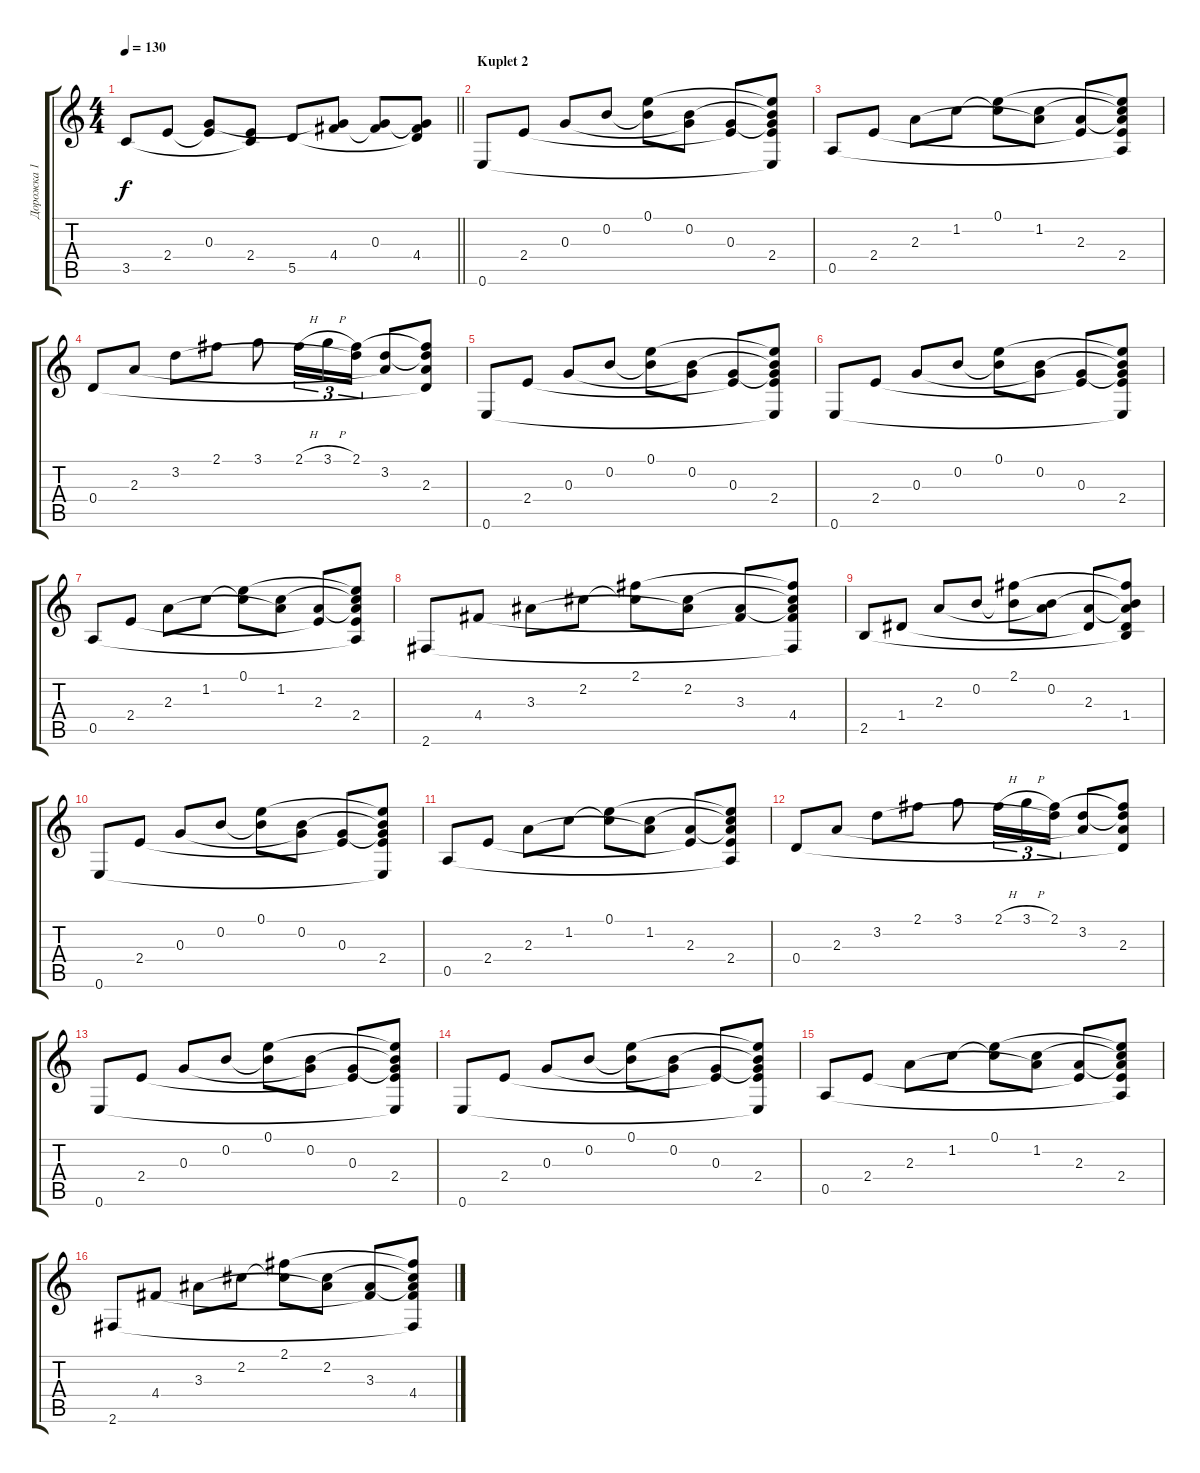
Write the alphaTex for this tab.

\track ("Дорожка 1" "Дорожка 1") {instrument acousticguitarsteel}
\staff {score tabs}
\tuning (E4 B3 G3 D3 A2 E2) {hide}
\ts (4 4)
\tempo 130
\clef g2
\barLineRight lightlight
\ks c
3.5.8{dy f} 2.4.8 (0.3 2.4{t}).8 (2.4 3.5{t}).8 5.5.8 (0.3{t} 4.4).8 (0.3 4.4{t}).8 (0.3{t} 4.4 5.5{t}).8 |
\section ("" "Kuplet 2")
0.6.8 2.4.8 0.3.8 0.2.8 (0.1 0.2{t}).8 (0.2 0.3{t}).8 (0.3 2.4{t}).8 (0.1{t} 0.2{t} 0.3{t} 2.4 0.6{t}).8 |
0.5.8 2.4.8 2.3.8 1.2.8 (0.1 1.2{t}).8 (1.2 2.3{t}).8 (2.3 2.4{t}).8 (0.1{t} 1.2{t} 2.3{t} 2.4 0.5{t}).8 |
0.4.8 2.3.8 3.2.8 2.1.8 3.1.8 2.1{h}.16{tu (3 2)} 3.1{h}.16{tu (3 2)} (2.1 3.2{t}).16{tu (3 2)} (3.2 2.3{t}).8 (2.1{t} 3.2{t} 2.3 0.4{t}).8 |
0.6.8 2.4.8 0.3.8 0.2.8 (0.1 0.2{t}).8 (0.2 0.3{t}).8 (0.3 2.4{t}).8 (0.1{t} 0.2{t} 0.3{t} 2.4 0.6{t}).8 |
0.6.8 2.4.8 0.3.8 0.2.8 (0.1 0.2{t}).8 (0.2 0.3{t}).8 (0.3 2.4{t}).8 (0.1{t} 0.2{t} 0.3{t} 2.4 0.6{t}).8 |
0.5.8 2.4.8 2.3.8 1.2.8 (0.1 1.2{t}).8 (1.2 2.3{t}).8 (2.3 2.4{t}).8 (0.1{t} 1.2{t} 2.3{t} 2.4 0.5{t}).8 |
2.6.8 4.4.8 3.3.8 2.2.8 (2.1 2.2{t}).8 (2.2 3.3{t}).8 (3.3 4.4{t}).8 (2.1{t} 2.2{t} 3.3{t} 4.4 2.6{t}).8 |
2.5.8 1.4.8 2.3.8 0.2.8 (2.1 0.2{t}).8 (0.2 2.3{t}).8 (2.3 1.4{t}).8 (2.1{t} 0.2{t} 2.3{t} 1.4 2.5{t}).8 |
0.6.8 2.4.8 0.3.8 0.2.8 (0.1 0.2{t}).8 (0.2 0.3{t}).8 (0.3 2.4{t}).8 (0.1{t} 0.2{t} 0.3{t} 2.4 0.6{t}).8 |
0.5.8 2.4.8 2.3.8 1.2.8 (0.1 1.2{t}).8 (1.2 2.3{t}).8 (2.3 2.4{t}).8 (0.1{t} 1.2{t} 2.3{t} 2.4 0.5{t}).8 |
0.4.8 2.3.8 3.2.8 2.1.8 3.1.8 2.1{h}.16{tu (3 2)} 3.1{h}.16{tu (3 2)} (2.1 3.2{t}).16{tu (3 2)} (3.2 2.3{t}).8 (2.1{t} 3.2{t} 2.3 0.4{t}).8 |
0.6.8 2.4.8 0.3.8 0.2.8 (0.1 0.2{t}).8 (0.2 0.3{t}).8 (0.3 2.4{t}).8 (0.1{t} 0.2{t} 0.3{t} 2.4 0.6{t}).8 |
0.6.8 2.4.8 0.3.8 0.2.8 (0.1 0.2{t}).8 (0.2 0.3{t}).8 (0.3 2.4{t}).8 (0.1{t} 0.2{t} 0.3{t} 2.4 0.6{t}).8 |
0.5.8 2.4.8 2.3.8 1.2.8 (0.1 1.2{t}).8 (1.2 2.3{t}).8 (2.3 2.4{t}).8 (0.1{t} 1.2{t} 2.3{t} 2.4 0.5{t}).8 |
2.6.8 4.4.8 3.3.8 2.2.8 (2.1 2.2{t}).8 (2.2 3.3{t}).8 (3.3 4.4{t}).8 (2.1{t} 2.2{t} 3.3{t} 4.4 2.6{t}).8
